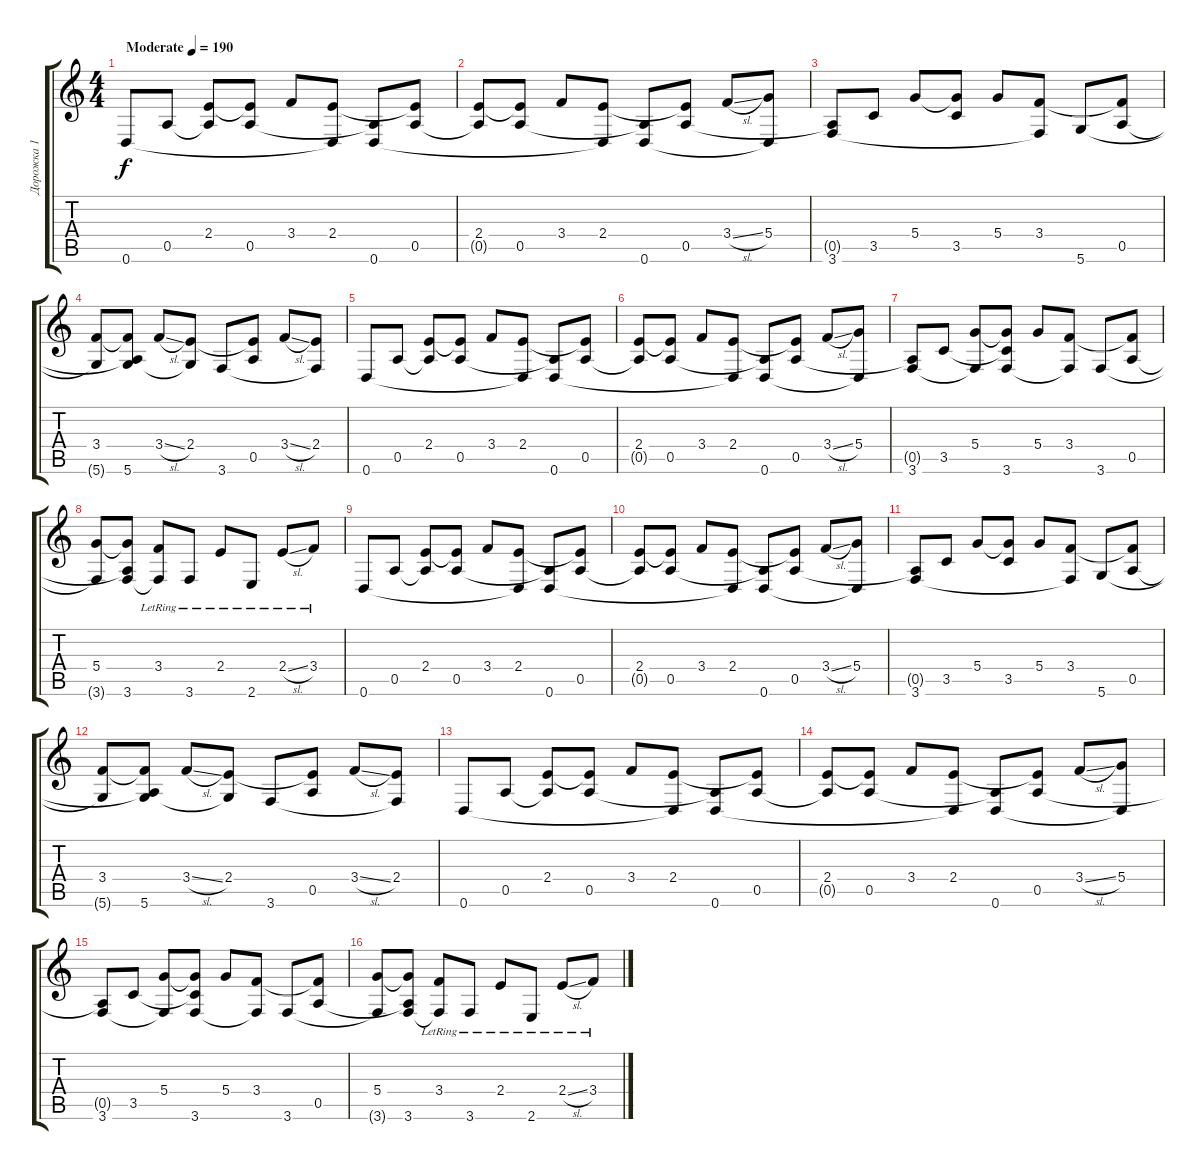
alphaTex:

\track ("Дорожка 1" "Дорожка 1") {instrument acousticguitarsteel}
\staff {score tabs}
\tuning (E4 B3 G3 D3 A2 D2) {hide}
\ts (4 4)
\tempo (190 "Moderate")
\clef g2
\ks c
0.6.8{dy f instrument acousticguitarsteel} 0.5.8 (2.4 0.5{t}).8 (2.4{t} 0.5).8 3.4.8 (2.4 0.6{t}).8 (0.5{t} 0.6).8 (2.4{t} 0.5).8 |
(2.4 0.5{t}).8 (2.4{t} 0.5).8 3.4.8 (2.4 0.6{t}).8 (0.5{t} 0.6).8 (2.4{t} 0.5).8 3.4{sl}.8 (5.4 0.6{t}).8 |
(0.5{t} 3.6).8 3.5.8 5.4.8 (5.4{t} 3.5).8 5.4.8 (3.4 3.6{t}).8 5.6.8 (3.4{t} 0.5).8 |
(3.4 5.6{t}).8 (3.4{t} 0.5{t} 5.6).8 3.4{sl}.8 (2.4 5.6{t}).8 3.6.8 (2.4{t} 0.5).8 3.4{sl}.8 (2.4 3.6{t}).8 |
0.6.8 0.5.8 (2.4 0.5{t}).8 (2.4{t} 0.5).8 3.4.8 (2.4 0.6{t}).8 (0.5{t} 0.6).8 (2.4{t} 0.5).8 |
(2.4 0.5{t}).8 (2.4{t} 0.5).8 3.4.8 (2.4 0.6{t}).8 (0.5{t} 0.6).8 (2.4{t} 0.5).8 3.4{sl}.8 (5.4 0.6{t}).8 |
(0.5{t} 3.6).8 3.5.8 (5.4 3.6{t}).8 (5.4{t} 3.5{t} 3.6).8 5.4.8 (3.4 3.6{t}).8 3.6.8 (3.4{t} 0.5).8 |
(5.4 3.6{t}).8 (5.4{t} 0.5{t} 3.6).8 (3.4{lr} 3.6{t}).8 3.6{lr}.8 2.4{lr}.8 2.6{lr}.8 2.4{sl lr}.8 3.4{lr}.8 |
0.6.8 0.5.8 (2.4 0.5{t}).8 (2.4{t} 0.5).8 3.4.8 (2.4 0.6{t}).8 (0.5{t} 0.6).8 (2.4{t} 0.5).8 |
(2.4 0.5{t}).8 (2.4{t} 0.5).8 3.4.8 (2.4 0.6{t}).8 (0.5{t} 0.6).8 (2.4{t} 0.5).8 3.4{sl}.8 (5.4 0.6{t}).8 |
(0.5{t} 3.6).8 3.5.8 5.4.8 (5.4{t} 3.5).8 5.4.8 (3.4 3.6{t}).8 5.6.8 (3.4{t} 0.5).8 |
(3.4 5.6{t}).8 (3.4{t} 0.5{t} 5.6).8 3.4{sl}.8 (2.4 5.6{t}).8 3.6.8 (2.4{t} 0.5).8 3.4{sl}.8 (2.4 3.6{t}).8 |
0.6.8 0.5.8 (2.4 0.5{t}).8 (2.4{t} 0.5).8 3.4.8 (2.4 0.6{t}).8 (0.5{t} 0.6).8 (2.4{t} 0.5).8 |
(2.4 0.5{t}).8 (2.4{t} 0.5).8 3.4.8 (2.4 0.6{t}).8 (0.5{t} 0.6).8 (2.4{t} 0.5).8 3.4{sl}.8 (5.4 0.6{t}).8 |
(0.5{t} 3.6).8 3.5.8 (5.4 3.6{t}).8 (5.4{t} 3.5{t} 3.6).8 5.4.8 (3.4 3.6{t}).8 3.6.8 (3.4{t} 0.5).8 |
(5.4 3.6{t}).8 (5.4{t} 0.5{t} 3.6).8 (3.4{lr} 3.6{t}).8 3.6{lr}.8 2.4{lr}.8 2.6{lr}.8 2.4{sl lr}.8 3.4{lr}.8
